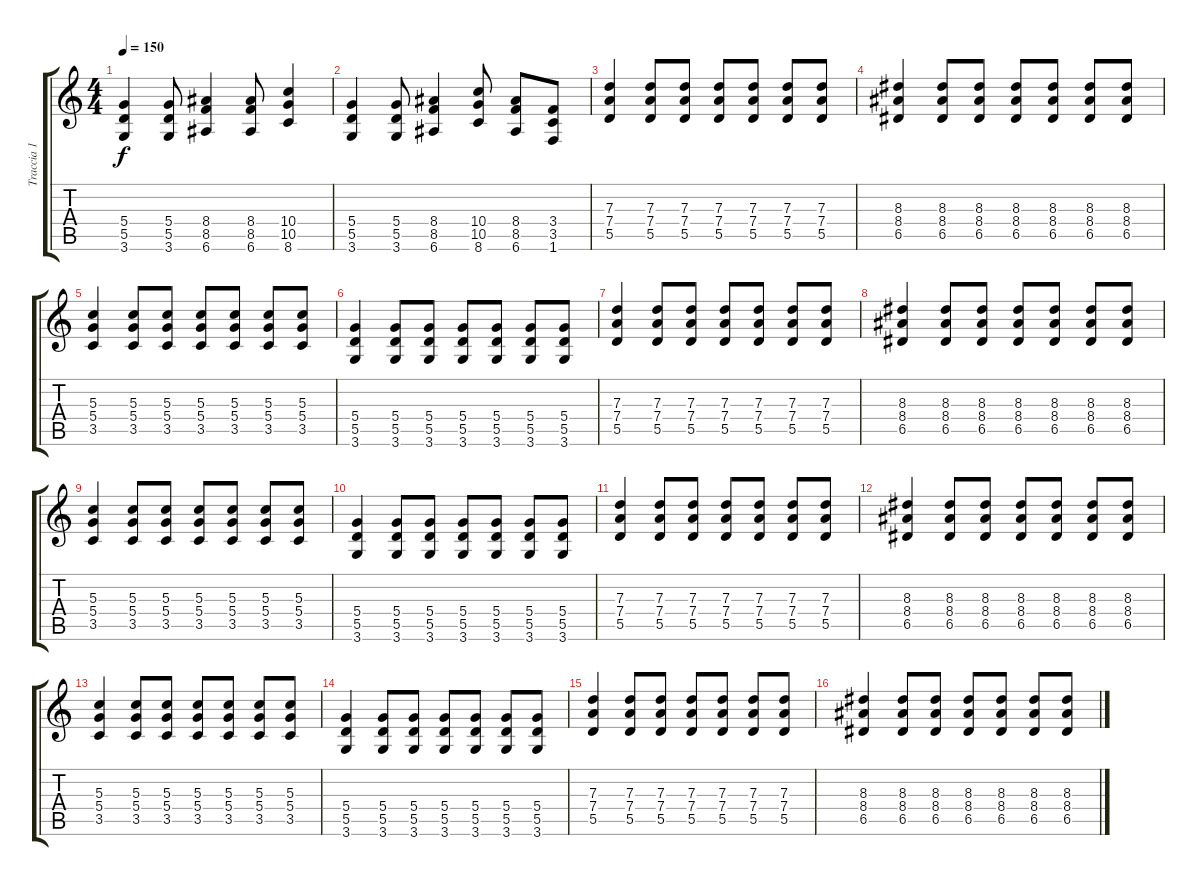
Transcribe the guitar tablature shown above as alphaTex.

\track ("Traccia 1" "Traccia 1") {instrument overdrivenguitar}
\staff {score tabs}
\tuning (E4 B3 G3 D3 A2 E2) {hide}
\ts (4 4)
\tempo 150
\clef g2
\ks c
(5.4 5.5 3.6).4{dy f} (5.4 5.5 3.6).8 (8.4 8.5 6.6).4 (8.4 8.5 6.6).8 (10.4 10.5 8.6).4 |
(5.4 5.5 3.6).4 (5.4 5.5 3.6).8 (8.4 8.5 6.6).4 (10.4 10.5 8.6).8 (8.4 8.5 6.6).8 (3.4 3.5 1.6).8 |
(7.3 7.4 5.5).4 (7.3 7.4 5.5).8 (7.3 7.4 5.5).8 (7.3 7.4 5.5).8 (7.3 7.4 5.5).8 (7.3 7.4 5.5).8 (7.3 7.4 5.5).8 |
(8.3 8.4 6.5).4 (8.3 8.4 6.5).8 (8.3 8.4 6.5).8 (8.3 8.4 6.5).8 (8.3 8.4 6.5).8 (8.3 8.4 6.5).8 (8.3 8.4 6.5).8 |
(5.3 5.4 3.5).4 (5.3 5.4 3.5).8 (5.3 5.4 3.5).8 (5.3 5.4 3.5).8 (5.3 5.4 3.5).8 (5.3 5.4 3.5).8 (5.3 5.4 3.5).8 |
(5.4 5.5 3.6).4 (5.4 5.5 3.6).8 (5.4 5.5 3.6).8 (5.4 5.5 3.6).8 (5.4 5.5 3.6).8 (5.4 5.5 3.6).8 (5.4 5.5 3.6).8 |
(7.3 7.4 5.5).4 (7.3 7.4 5.5).8 (7.3 7.4 5.5).8 (7.3 7.4 5.5).8 (7.3 7.4 5.5).8 (7.3 7.4 5.5).8 (7.3 7.4 5.5).8 |
(8.3 8.4 6.5).4 (8.3 8.4 6.5).8 (8.3 8.4 6.5).8 (8.3 8.4 6.5).8 (8.3 8.4 6.5).8 (8.3 8.4 6.5).8 (8.3 8.4 6.5).8 |
(5.3 5.4 3.5).4 (5.3 5.4 3.5).8 (5.3 5.4 3.5).8 (5.3 5.4 3.5).8 (5.3 5.4 3.5).8 (5.3 5.4 3.5).8 (5.3 5.4 3.5).8 |
(5.4 5.5 3.6).4 (5.4 5.5 3.6).8 (5.4 5.5 3.6).8 (5.4 5.5 3.6).8 (5.4 5.5 3.6).8 (5.4 5.5 3.6).8 (5.4 5.5 3.6).8 |
(7.3 7.4 5.5).4 (7.3 7.4 5.5).8 (7.3 7.4 5.5).8 (7.3 7.4 5.5).8 (7.3 7.4 5.5).8 (7.3 7.4 5.5).8 (7.3 7.4 5.5).8 |
(8.3 8.4 6.5).4 (8.3 8.4 6.5).8 (8.3 8.4 6.5).8 (8.3 8.4 6.5).8 (8.3 8.4 6.5).8 (8.3 8.4 6.5).8 (8.3 8.4 6.5).8 |
(5.3 5.4 3.5).4 (5.3 5.4 3.5).8 (5.3 5.4 3.5).8 (5.3 5.4 3.5).8 (5.3 5.4 3.5).8 (5.3 5.4 3.5).8 (5.3 5.4 3.5).8 |
(5.4 5.5 3.6).4 (5.4 5.5 3.6).8 (5.4 5.5 3.6).8 (5.4 5.5 3.6).8 (5.4 5.5 3.6).8 (5.4 5.5 3.6).8 (5.4 5.5 3.6).8 |
(7.3 7.4 5.5).4 (7.3 7.4 5.5).8 (7.3 7.4 5.5).8 (7.3 7.4 5.5).8 (7.3 7.4 5.5).8 (7.3 7.4 5.5).8 (7.3 7.4 5.5).8 |
(8.3 8.4 6.5).4 (8.3 8.4 6.5).8 (8.3 8.4 6.5).8 (8.3 8.4 6.5).8 (8.3 8.4 6.5).8 (8.3 8.4 6.5).8 (8.3 8.4 6.5).8
